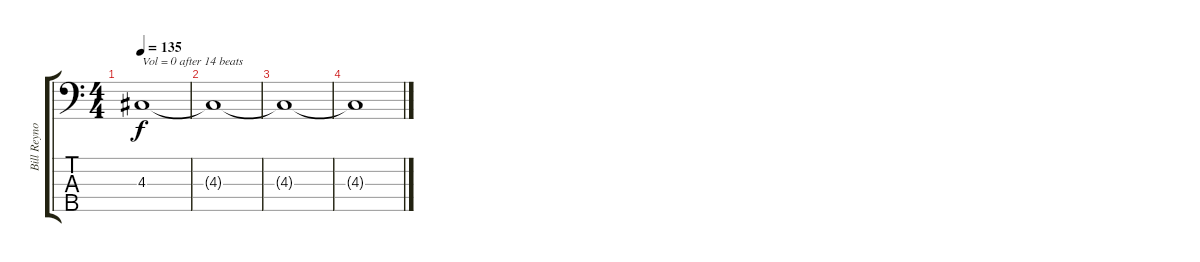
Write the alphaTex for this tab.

\track ("Bill Reynolds (Bass)" "Bill Reyno") {instrument electricbassfinger}
\staff {score tabs}
\tuning (G2 D2 A1 E1 B0) {hide}
\ts (4 4)
\tempo 135
\clef f4
\ks c
4.3.1{txt "Vol = 0 after 14 beats" dy f} |
4.3{t}.1 |
4.3{t}.1 |
4.3{t}.1
